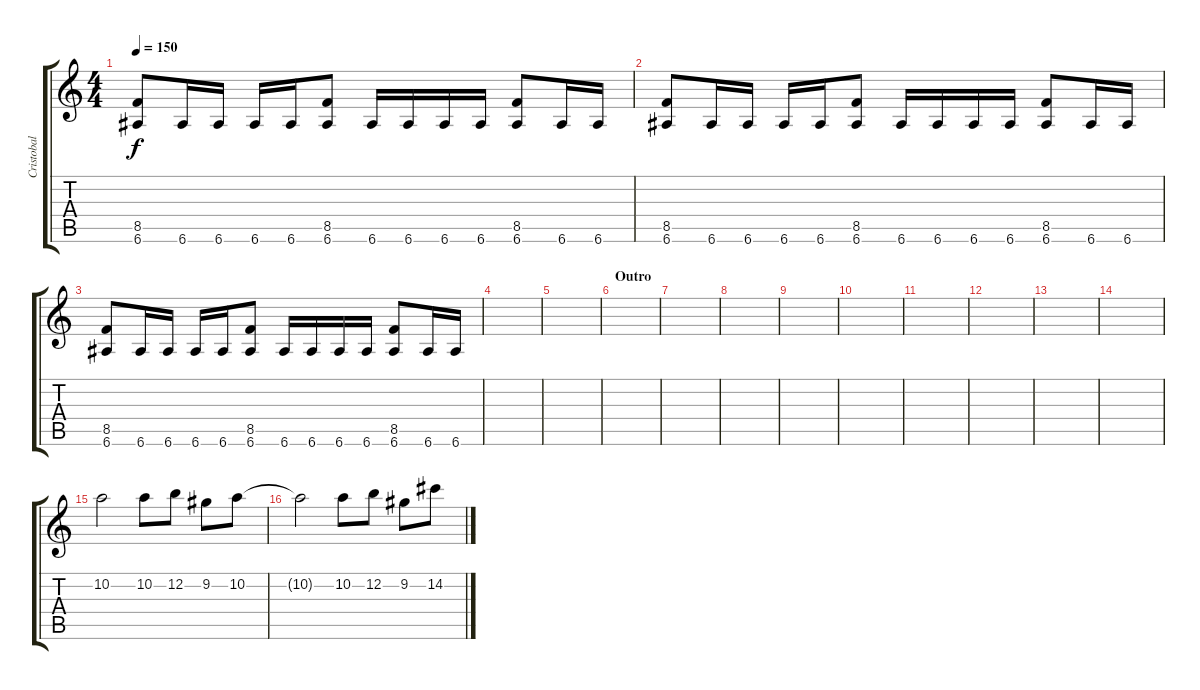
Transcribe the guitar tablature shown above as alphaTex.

\track ("Cristobal" "Cristobal") {instrument distortionguitar}
\staff {score tabs}
\tuning (E4 B3 G3 D3 A2 E2) {hide}
\ts (4 4)
\tempo 150
\clef g2
\ks c
(8.5 6.6).8{dy f} 6.6.16 6.6.16 6.6.16 6.6.16 (8.5 6.6).8 6.6.16 6.6.16 6.6.16 6.6.16 (8.5 6.6).8 6.6.16 6.6.16 |
(8.5 6.6).8 6.6.16 6.6.16 6.6.16 6.6.16 (8.5 6.6).8 6.6.16 6.6.16 6.6.16 6.6.16 (8.5 6.6).8 6.6.16 6.6.16 |
(8.5 6.6).8 6.6.16 6.6.16 6.6.16 6.6.16 (8.5 6.6).8 6.6.16 6.6.16 6.6.16 6.6.16 (8.5 6.6).8 6.6.16 6.6.16 |
|
|
\section ("" "Outro")
|
|
|
|
|
|
|
|
|
10.2.2 10.2.8 12.2.8 9.2.8 10.2.8 |
10.2{t}.2 10.2.8 12.2.8 9.2.8 14.2.8
